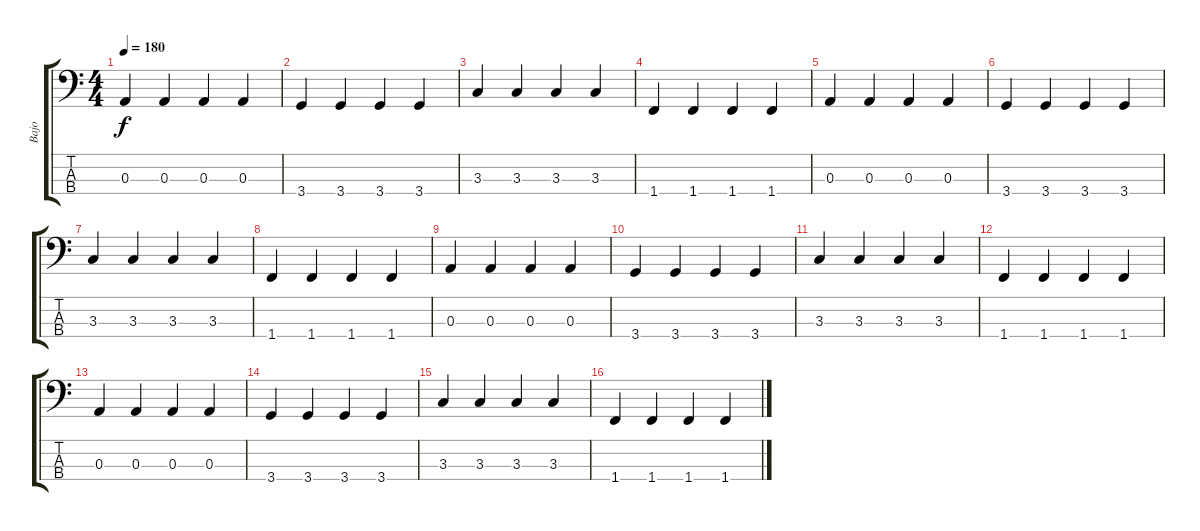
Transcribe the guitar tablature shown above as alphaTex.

\track ("Bajo" "Bajo") {instrument electricbassfinger}
\staff {score tabs}
\tuning (G2 D2 A1 E1) {hide}
\ts (4 4)
\tempo 180
\clef f4
\ks c
0.3.4{dy f} 0.3.4 0.3.4 0.3.4 |
3.4.4 3.4.4 3.4.4 3.4.4 |
3.3.4 3.3.4 3.3.4 3.3.4 |
1.4.4 1.4.4 1.4.4 1.4.4 |
0.3.4 0.3.4 0.3.4 0.3.4 |
3.4.4 3.4.4 3.4.4 3.4.4 |
3.3.4 3.3.4 3.3.4 3.3.4 |
1.4.4 1.4.4 1.4.4 1.4.4 |
0.3.4 0.3.4 0.3.4 0.3.4 |
3.4.4 3.4.4 3.4.4 3.4.4 |
3.3.4 3.3.4 3.3.4 3.3.4 |
1.4.4 1.4.4 1.4.4 1.4.4 |
0.3.4 0.3.4 0.3.4 0.3.4 |
3.4.4 3.4.4 3.4.4 3.4.4 |
3.3.4 3.3.4 3.3.4 3.3.4 |
1.4.4 1.4.4 1.4.4 1.4.4
